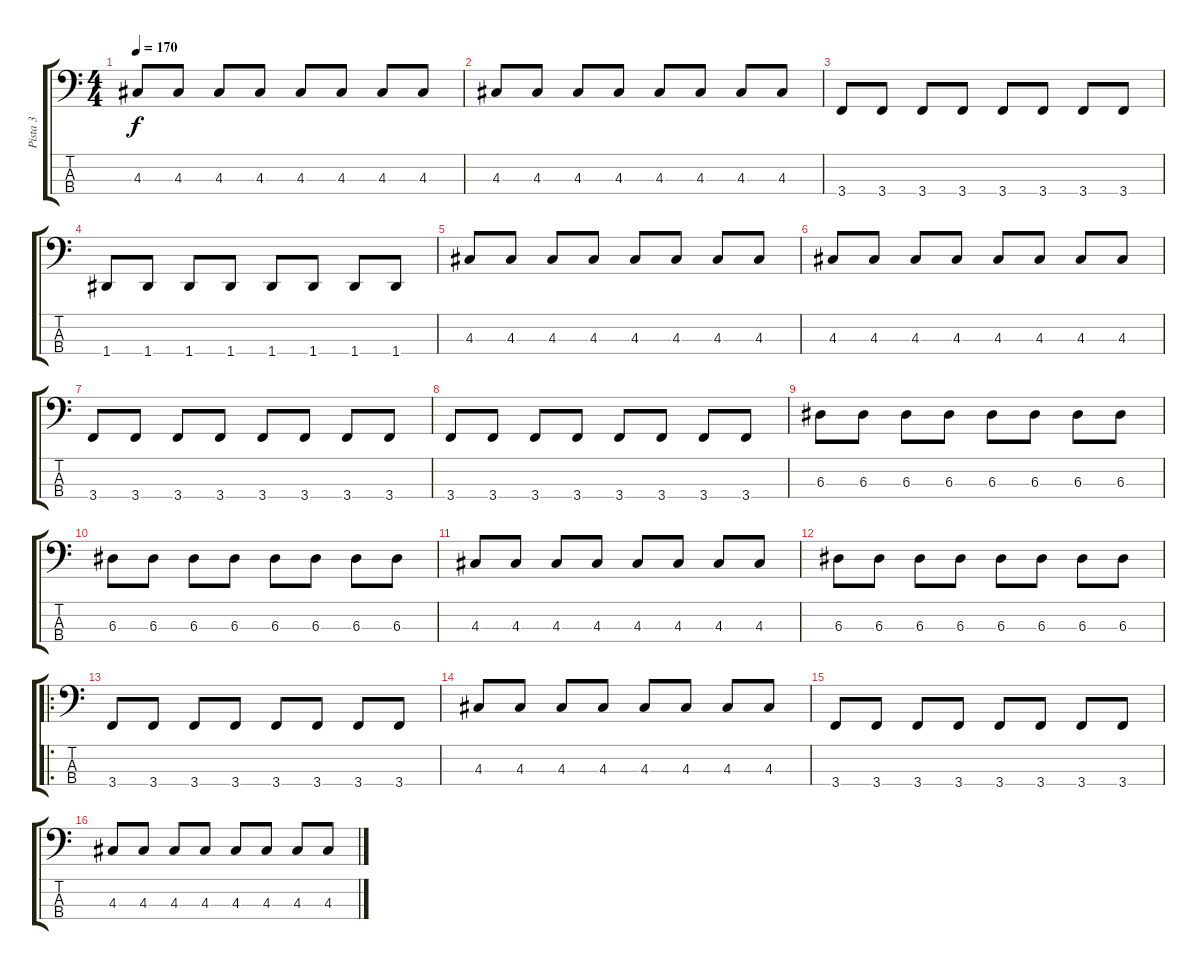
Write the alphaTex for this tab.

\track ("Pista 3" "Pista 3") {instrument electricbassfinger}
\staff {score tabs}
\tuning (G2 D2 A1 D1) {hide}
\ts (4 4)
\tempo 170
\clef f4
\ks c
4.3.8{dy f} 4.3.8 4.3.8 4.3.8 4.3.8 4.3.8 4.3.8 4.3.8 |
4.3.8 4.3.8 4.3.8 4.3.8 4.3.8 4.3.8 4.3.8 4.3.8 |
3.4.8 3.4.8 3.4.8 3.4.8 3.4.8 3.4.8 3.4.8 3.4.8 |
1.4.8 1.4.8 1.4.8 1.4.8 1.4.8 1.4.8 1.4.8 1.4.8 |
4.3.8 4.3.8 4.3.8 4.3.8 4.3.8 4.3.8 4.3.8 4.3.8 |
4.3.8 4.3.8 4.3.8 4.3.8 4.3.8 4.3.8 4.3.8 4.3.8 |
3.4.8 3.4.8 3.4.8 3.4.8 3.4.8 3.4.8 3.4.8 3.4.8 |
3.4.8 3.4.8 3.4.8 3.4.8 3.4.8 3.4.8 3.4.8 3.4.8 |
6.3.8 6.3.8 6.3.8 6.3.8 6.3.8 6.3.8 6.3.8 6.3.8 |
6.3.8 6.3.8 6.3.8 6.3.8 6.3.8 6.3.8 6.3.8 6.3.8 |
4.3.8 4.3.8 4.3.8 4.3.8 4.3.8 4.3.8 4.3.8 4.3.8 |
6.3.8 6.3.8 6.3.8 6.3.8 6.3.8 6.3.8 6.3.8 6.3.8 |
\ro
3.4.8 3.4.8 3.4.8 3.4.8 3.4.8 3.4.8 3.4.8 3.4.8 |
4.3.8 4.3.8 4.3.8 4.3.8 4.3.8 4.3.8 4.3.8 4.3.8 |
3.4.8 3.4.8 3.4.8 3.4.8 3.4.8 3.4.8 3.4.8 3.4.8 |
4.3.8 4.3.8 4.3.8 4.3.8 4.3.8 4.3.8 4.3.8 4.3.8
